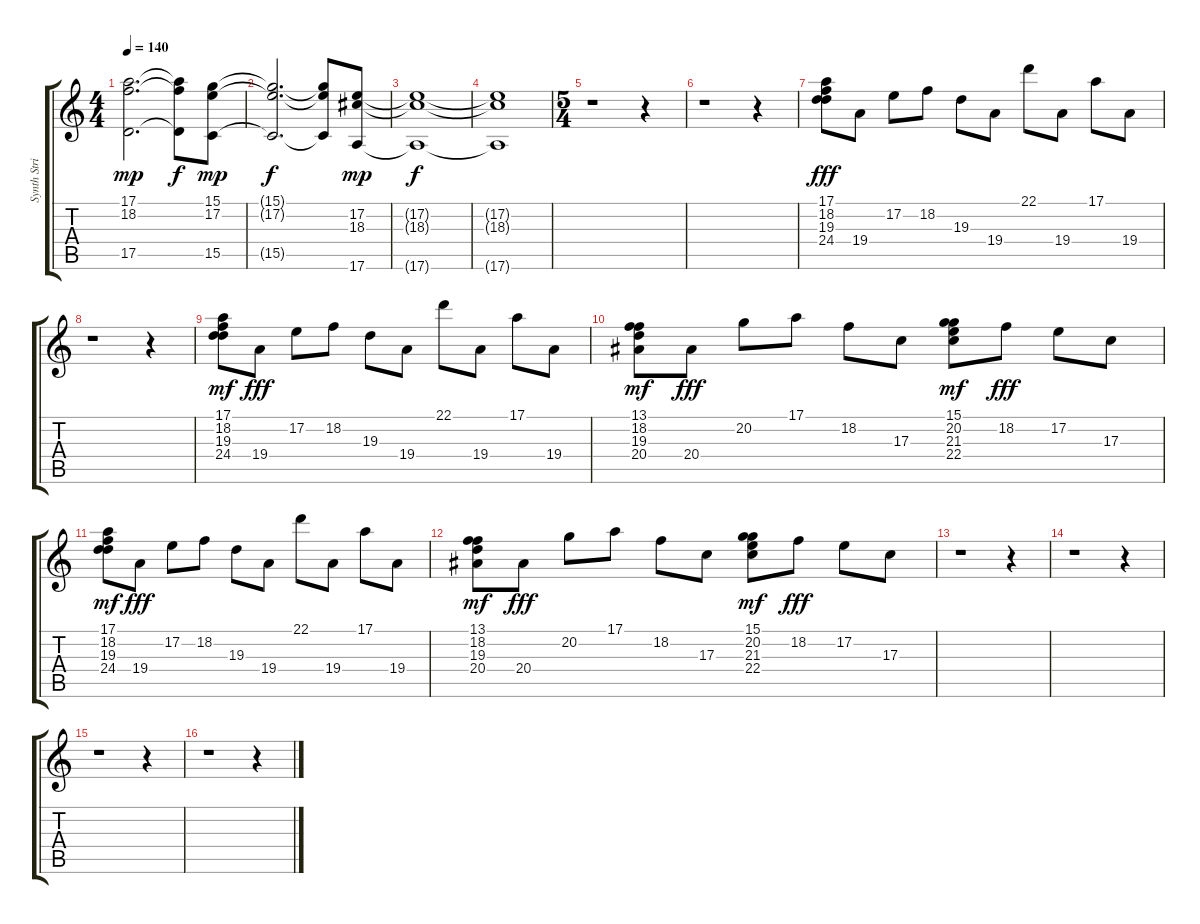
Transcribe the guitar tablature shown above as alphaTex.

\track ("Synth Strings" "Synth Stri") {instrument synthstrings1}
\staff {score tabs}
\tuning (E4 B3 G3 D3 A2 E2) {hide}
\ts (4 4)
\tempo 140
\clef g2
\ks c
(17.1 18.2 17.5).2{d dy mp} (17.1{t} 18.2{t} 17.5{t}).8{dy f} (15.1 17.2 15.5).8{dy mp} |
(15.1{t} 17.2{t} 15.5{t}).2{d dy f} (15.1{t} 17.2{t} 15.5{t}).8 (17.2 18.3 17.6).8{dy mp} |
(17.2{t} 18.3{t} 17.6{t}).1{dy f} |
(17.2{t} 18.3{t} 17.6{t}).1 |
\ts (5 4)
r.1 r.4 |
r.1 r.4 |
(17.1 18.2 19.3 24.4).8{dy fff} 19.4.8 17.2.8 18.2.8 19.3.8 19.4.8 22.1.8 19.4.8 17.1.8 19.4.8 |
r.1 r.4 |
(17.1 18.2 19.3 24.4).8{dy mf} 19.4.8{dy fff} 17.2.8 18.2.8 19.3.8 19.4.8 22.1.8 19.4.8 17.1.8 19.4.8 |
(13.1 18.2 19.3 20.4).8{dy mf} 20.4.8{dy fff} 20.2.8 17.1.8 18.2.8 17.3.8 (15.1 20.2 21.3 22.4).8{dy mf} 18.2.8{dy fff} 17.2.8 17.3.8 |
(17.1 18.2 19.3 24.4).8{dy mf} 19.4.8{dy fff} 17.2.8 18.2.8 19.3.8 19.4.8 22.1.8 19.4.8 17.1.8 19.4.8 |
(13.1 18.2 19.3 20.4).8{dy mf} 20.4.8{dy fff} 20.2.8 17.1.8 18.2.8 17.3.8 (15.1 20.2 21.3 22.4).8{dy mf} 18.2.8{dy fff} 17.2.8 17.3.8 |
r.1 r.4 |
r.1 r.4 |
r.1 r.4 |
r.1 r.4
